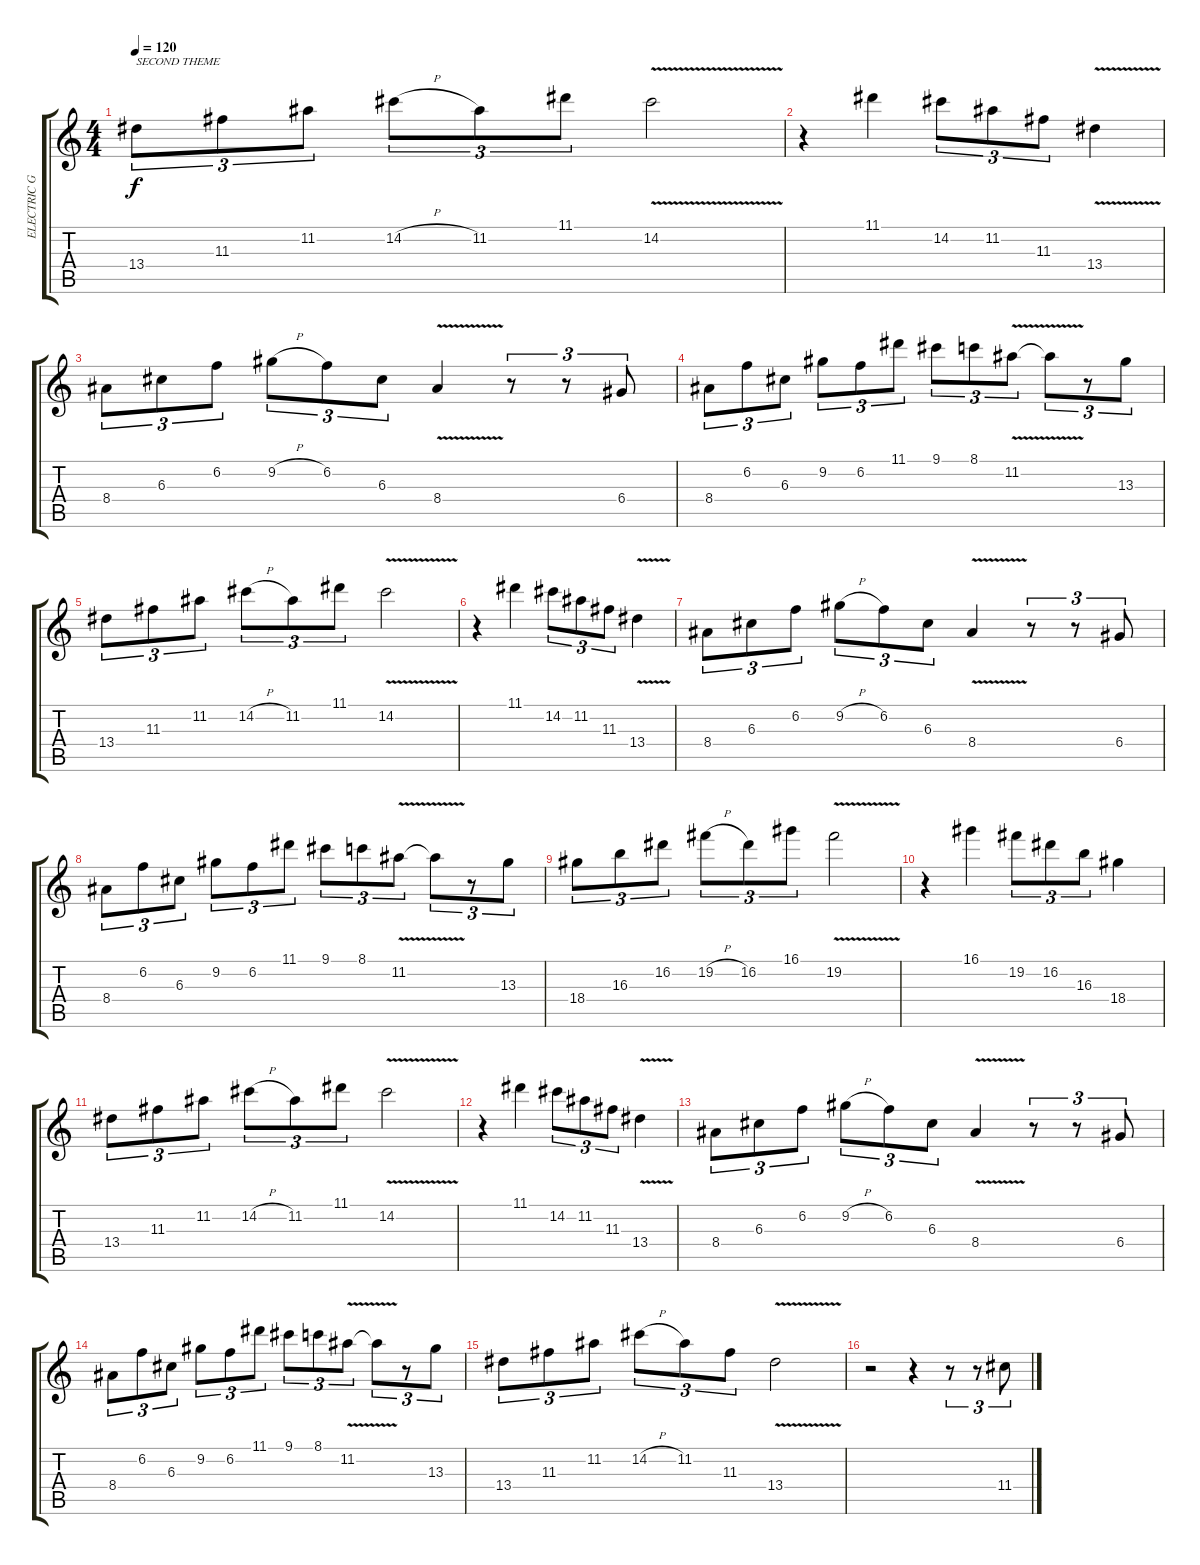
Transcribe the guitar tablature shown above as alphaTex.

\track ("ELECTRIC GUITAR" "ELECTRIC G") {mute instrument overdrivenguitar}
\staff {score tabs}
\tuning (E4 B3 G3 D3 A2 E2) {hide}
\ts (4 4)
\tempo 120
\clef g2
\ks c
13.4.8{tu (3 2) txt "SECOND THEME" dy f} 11.3.8{tu (3 2)} 11.2.8{tu (3 2)} 14.2{h}.8{tu (3 2)} 11.2.8{tu (3 2)} 11.1.8{tu (3 2)} 14.2{v}.2 |
r.4 11.1.4 14.2.8{tu (3 2)} 11.2.8{tu (3 2)} 11.3.8{tu (3 2)} 13.4{v}.4 |
8.4.8{tu (3 2)} 6.3.8{tu (3 2)} 6.2.8{tu (3 2)} 9.2{h}.8{tu (3 2)} 6.2.8{tu (3 2)} 6.3.8{tu (3 2)} 8.4{v}.4 r.8{tu (3 2)} r.8{tu (3 2)} 6.4.8{tu (3 2)} |
8.4.8{tu (3 2)} 6.2.8{tu (3 2)} 6.3.8{tu (3 2)} 9.2.8{tu (3 2)} 6.2.8{tu (3 2)} 11.1.8{tu (3 2)} 9.1.8{tu (3 2)} 8.1.8{tu (3 2)} 11.2{v}.8{tu (3 2)} 11.2{t}.8{tu (3 2)} r.8{tu (3 2)} 13.3.8{tu (3 2)} |
13.4.8{tu (3 2)} 11.3.8{tu (3 2)} 11.2.8{tu (3 2)} 14.2{h}.8{tu (3 2)} 11.2.8{tu (3 2)} 11.1.8{tu (3 2)} 14.2{v}.2 |
r.4 11.1.4 14.2.8{tu (3 2)} 11.2.8{tu (3 2)} 11.3.8{tu (3 2)} 13.4{v}.4 |
8.4.8{tu (3 2)} 6.3.8{tu (3 2)} 6.2.8{tu (3 2)} 9.2{h}.8{tu (3 2)} 6.2.8{tu (3 2)} 6.3.8{tu (3 2)} 8.4{v}.4 r.8{tu (3 2)} r.8{tu (3 2)} 6.4.8{tu (3 2)} |
8.4.8{tu (3 2)} 6.2.8{tu (3 2)} 6.3.8{tu (3 2)} 9.2.8{tu (3 2)} 6.2.8{tu (3 2)} 11.1.8{tu (3 2)} 9.1.8{tu (3 2)} 8.1.8{tu (3 2)} 11.2{v}.8{tu (3 2)} 11.2{t}.8{tu (3 2)} r.8{tu (3 2)} 13.3.8{tu (3 2)} |
18.4.8{tu (3 2)} 16.3.8{tu (3 2)} 16.2.8{tu (3 2)} 19.2{h}.8{tu (3 2)} 16.2.8{tu (3 2)} 16.1.8{tu (3 2)} 19.2{v}.2 |
r.4 16.1.4 19.2.8{tu (3 2)} 16.2.8{tu (3 2)} 16.3.8{tu (3 2)} 18.4.4 |
13.4.8{tu (3 2)} 11.3.8{tu (3 2)} 11.2.8{tu (3 2)} 14.2{h}.8{tu (3 2)} 11.2.8{tu (3 2)} 11.1.8{tu (3 2)} 14.2{v}.2 |
r.4 11.1.4 14.2.8{tu (3 2)} 11.2.8{tu (3 2)} 11.3.8{tu (3 2)} 13.4{v}.4 |
8.4.8{tu (3 2)} 6.3.8{tu (3 2)} 6.2.8{tu (3 2)} 9.2{h}.8{tu (3 2)} 6.2.8{tu (3 2)} 6.3.8{tu (3 2)} 8.4{v}.4 r.8{tu (3 2)} r.8{tu (3 2)} 6.4.8{tu (3 2)} |
8.4.8{tu (3 2)} 6.2.8{tu (3 2)} 6.3.8{tu (3 2)} 9.2.8{tu (3 2)} 6.2.8{tu (3 2)} 11.1.8{tu (3 2)} 9.1.8{tu (3 2)} 8.1.8{tu (3 2)} 11.2{v}.8{tu (3 2)} 11.2{t}.8{tu (3 2)} r.8{tu (3 2)} 13.3.8{tu (3 2)} |
13.4.8{tu (3 2)} 11.3.8{tu (3 2)} 11.2.8{tu (3 2)} 14.2{h}.8{tu (3 2)} 11.2.8{tu (3 2)} 11.3.8{tu (3 2)} 13.4{v}.2 |
r.2 r.4 r.8{tu (3 2)} r.8{tu (3 2)} 11.4.8{tu (3 2)}
